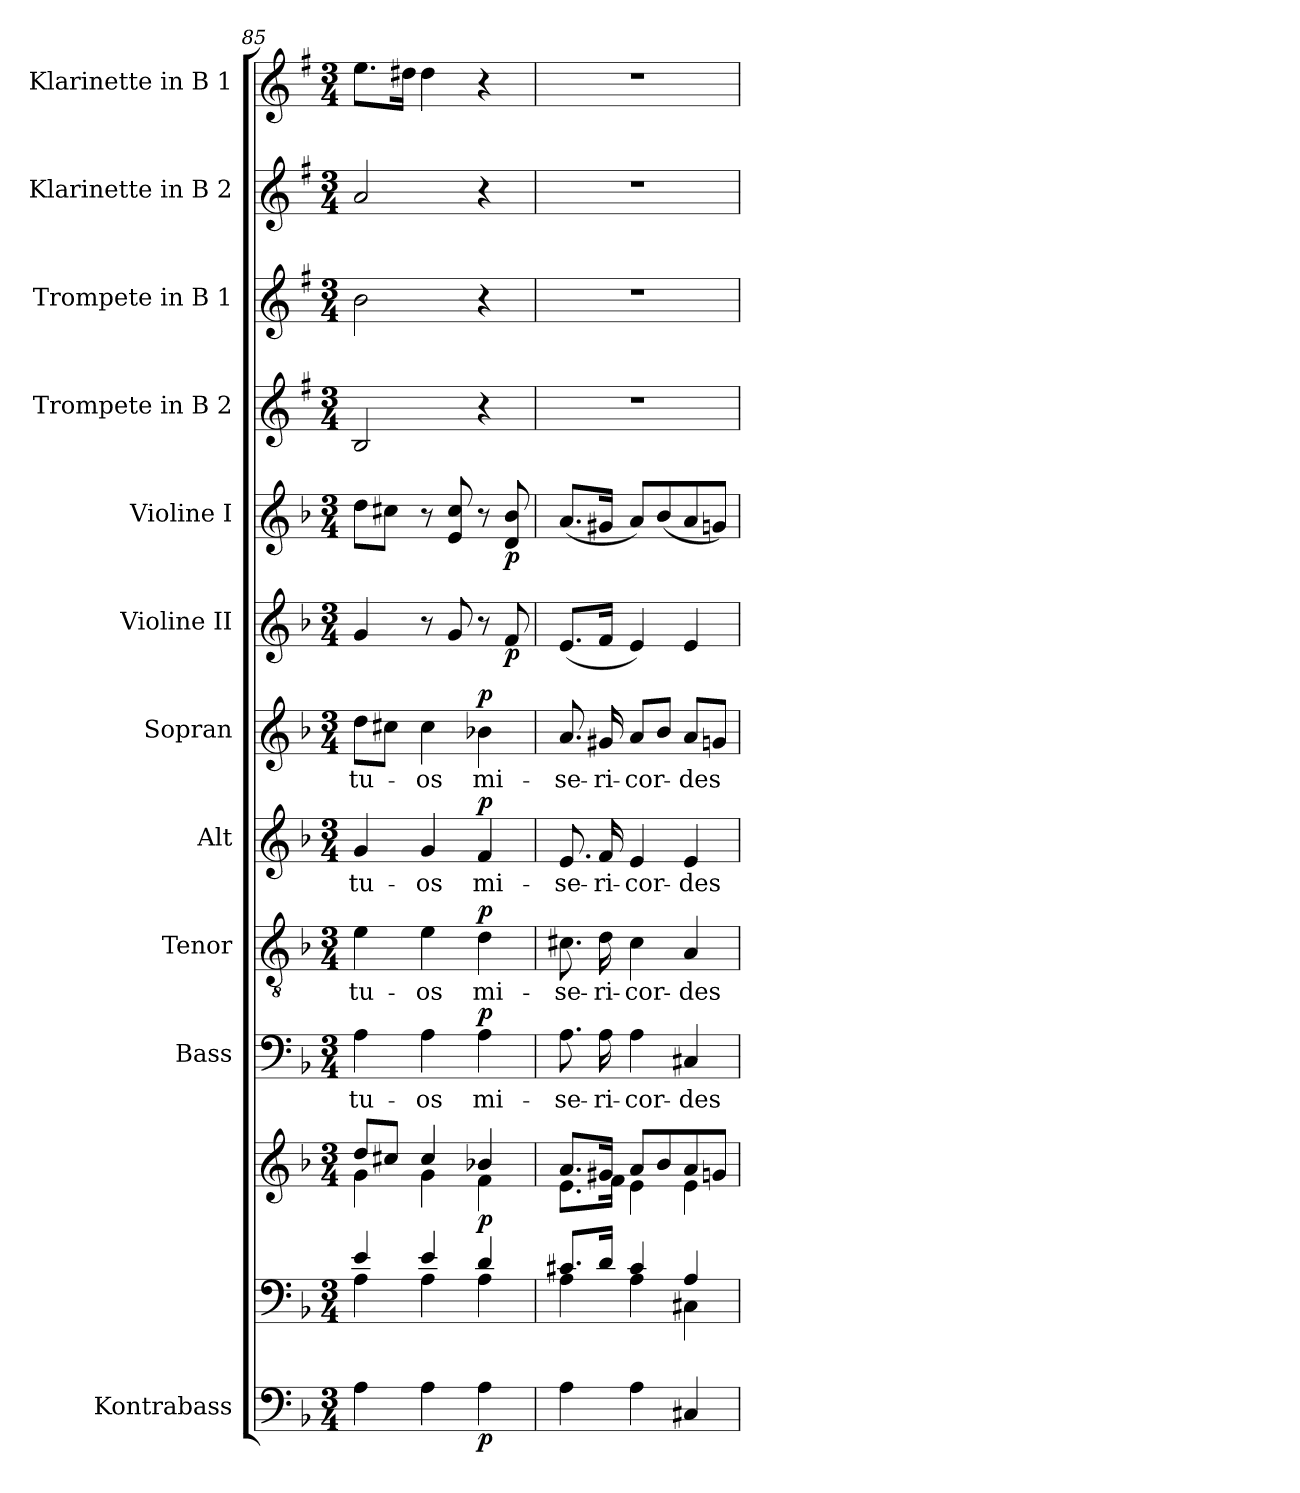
**kern	**dynam	**kern	**kern	**dynam	**kern	**text	**dynam	**kern	**text	**dynam	**kern	**text	**dynam	**kern	**text	**dynam	**kern	**dynam	**kern	**dynam	**kern	**kern	**kern	**kern
*part12	*part12	*part11	*part11	*part11	*part10	*part10	*part10	*part9	*part9	*part9	*part8	*part8	*part8	*part7	*part7	*part7	*part6	*part6	*part5	*part5	*part4	*part3	*part2	*part1
*staff13	*staff13	*staff12	*staff11	*staff11/12	*staff10	*staff10	*staff10	*staff9	*staff9	*staff9	*staff8	*staff8	*staff8	*staff7	*staff7	*staff7	*staff6	*staff6	*staff5	*staff5	*staff4	*staff3	*staff2	*staff1
*I"Kontrabass	*	*	*	*	*I"Bass	*	*	*I"Tenor	*	*	*I"Alt	*	*	*I"Sopran	*	*	*I"Violine II	*	*I"Violine I	*	*I"Trompete in B 2	*I"Trompete in B 1	*I"Klarinette in B 2	*I"Klarinette in B 1
*I'Kb.	*	*	*	*	*I'B	*	*	*I'T	*	*	*I'A	*	*	*I'S	*	*	*I'Vl. II	*	*I'Vl. I	*	*	*	*	*
*clefF4	*	*clefF4	*clefG2	*	*clefF4	*	*	*clefGv2	*	*	*clefG2	*	*	*clefG2	*	*	*clefG2	*	*clefG2	*	*clefG2	*clefG2	*clefG2	*clefG2
*ITrd7c12	*	*	*	*	*	*	*	*	*	*	*	*	*	*	*	*	*	*	*	*	*ITrd1c2	*ITrd1c2	*ITrd1c2	*ITrd1c2
*k[b-]	*	*k[b-]	*k[b-]	*	*k[b-]	*	*	*k[b-]	*	*	*k[b-]	*	*	*k[b-]	*	*	*k[b-]	*	*k[b-]	*	*k[b-]	*k[b-]	*k[b-]	*k[b-]
*F:	*	*F:	*F:	*	*F:	*	*	*F:	*	*	*F:	*	*	*F:	*	*	*F:	*	*F:	*	*F:	*F:	*F:	*F:
*M3/4	*	*M3/4	*M3/4	*	*M3/4	*	*	*M3/4	*	*	*M3/4	*	*	*M3/4	*	*	*M3/4	*	*M3/4	*	*M3/4	*M3/4	*M3/4	*M3/4
=85	=85	=85	=85	=85	=85	=85	=85	=85	=85	=85	=85	=85	=85	=85	=85	=85	=85	=85	=85	=85	=85	=85	=85	=85
*	*	*^	*^	*	*	*	*	*	*	*	*	*	*	*	*	*	*	*	*	*	*	*	*	*
!	!	!	!	!	!	!	!	!LO:LY:b	!	!	!LO:LY:b	!	!	!LO:LY:b	!	!	!LO:LY:b	!	!	!	!	!	!	!	!	!
4AA\	.	4e/	4A\	8dd/L	4g\	.	4A\	tu-	.	4e\	tu-	.	4g/	tu-	.	8dd\L	tu-	.	4g/	.	8dd\L	.	2A/	2a\	2g/	8.dd\L
.	.	.	.	8cc#X/J	.	.	.	.	.	.	.	.	.	.	.	8cc#X\J	.	.	.	.	8cc#X\J	.	.	.	.	.
.	.	.	.	.	.	.	.	.	.	.	.	.	.	.	.	.	.	.	.	.	.	.	.	.	.	16cc#X\Jk
!	!	!	!	!	!	!	!	!LO:LY:b	!	!	!LO:LY:b	!	!	!LO:LY:b	!	!	!LO:LY:b	!	!	!	!	!	!	!	!	!
4AA\	.	4e/	4A\	4cc#/	4g\	.	4A\	-os	.	4e\	-os	.	4g/	-os	.	4cc#\	-os	.	8r	.	8r	.	.	.	.	4cc#\
.	.	.	.	.	.	.	.	.	.	.	.	.	.	.	.	.	.	.	8g/	.	8e/ 8cc#/	.	.	.	.	.
!	!LO:DY:b	!	!	!	!	!LO:DY:b	!	!LO:LY:b	!LO:DY:a	!	!LO:LY:b	!LO:DY:a	!	!LO:LY:b	!LO:DY:a	!	!LO:LY:b	!LO:DY:a	!	!	!	!	!	!	!	!
4AA\	p	4d/	4A\	4b-X/	4f\	p	4A\	mi-	p	4d\	mi-	p	4f/	mi-	p	4b-X\	mi-	p	8r	.	8r	.	4r	4r	4r	4r
!	!	!	!	!	!	!	!	!	!	!	!	!	!	!	!	!	!	!	!	!LO:DY:b	!	!LO:DY:b	!	!	!	!
.	.	.	.	.	.	.	.	.	.	.	.	.	.	.	.	.	.	.	8f/	p	8d/ 8b-/	p	.	.	.	.
=86	=86	=86	=86	=86	=86	=86	=86	=86	=86	=86	=86	=86	=86	=86	=86	=86	=86	=86	=86	=86	=86	=86	=86	=86	=86	=86
!	!	!	!	!	!	!	!	!LO:LY:b	!	!	!LO:LY:b	!	!	!LO:LY:b	!	!	!LO:LY:b	!	!	!	!	!	!	!	!	!
4AA\	.	8.c#X/L	4A\	8.a/L	8.e\L	.	8.A\	-se-	.	8.c#X\	-se-	.	8.e/	-se-	.	8.a/	-se-	.	(<8.e/L	.	(<8.a/L	.	2.r	2.r	2.r	2.r
!	!	!	!	!	!	!	!	!LO:LY:b	!	!	!LO:LY:b	!	!	!LO:LY:b	!	!	!LO:LY:b	!	!	!	!	!	!	!	!	!
.	.	16d/Jk	.	16g#X/Jk	16f\Jk	.	16A\	-ri-	.	16d\	-ri-	.	16f/	-ri-	.	16g#X/	-ri-	.	16f/Jk	.	16g#X/Jk	.	.	.	.	.
!	!	!	!	!	!	!	!	!LO:LY:b	!	!	!LO:LY:b	!	!	!LO:LY:b	!	!	!LO:LY:b	!	!	!	!	!	!	!	!	!
4AA\	.	4c#/	4A\	8a/L	4e\	.	4A\	-cor-	.	4c#\	-cor-	.	4e/	-cor-	.	8a/L	-cor-	.	4e/)	.	8a/L)	.	.	.	.	.
.	.	.	.	8b-/	.	.	.	.	.	.	.	.	.	.	.	8b-/J	.	.	.	.	(<8b-/	.	.	.	.	.
!	!	!	!	!	!	!	!	!LO:LY:b	!	!	!LO:LY:b	!	!	!LO:LY:b	!	!	!LO:LY:b	!	!	!	!	!	!	!	!	!
4CC#X/	.	4A/	4C#X\	8a/	4e\	.	4C#X/	-des	.	4A/	-des	.	4e/	-des	.	8a/L	-des	.	4e/	.	8a/	.	.	.	.	.
.	.	.	.	8gn/J	.	.	.	.	.	.	.	.	.	.	.	8gn/J	.	.	.	.	8gn/J)	.	.	.	.	.
*	*	*v	*v	*	*	*	*	*	*	*	*	*	*	*	*	*	*	*	*	*	*	*	*	*	*	*
*	*	*	*v	*v	*	*	*	*	*	*	*	*	*	*	*	*	*	*	*	*	*	*	*	*	*
=	=	=	=	=	=	=	=	=	=	=	=	=	=	=	=	=	=	=	=	=	=	=	=	=
*-	*-	*-	*-	*-	*-	*-	*-	*-	*-	*-	*-	*-	*-	*-	*-	*-	*-	*-	*-	*-	*-	*-	*-	*-
